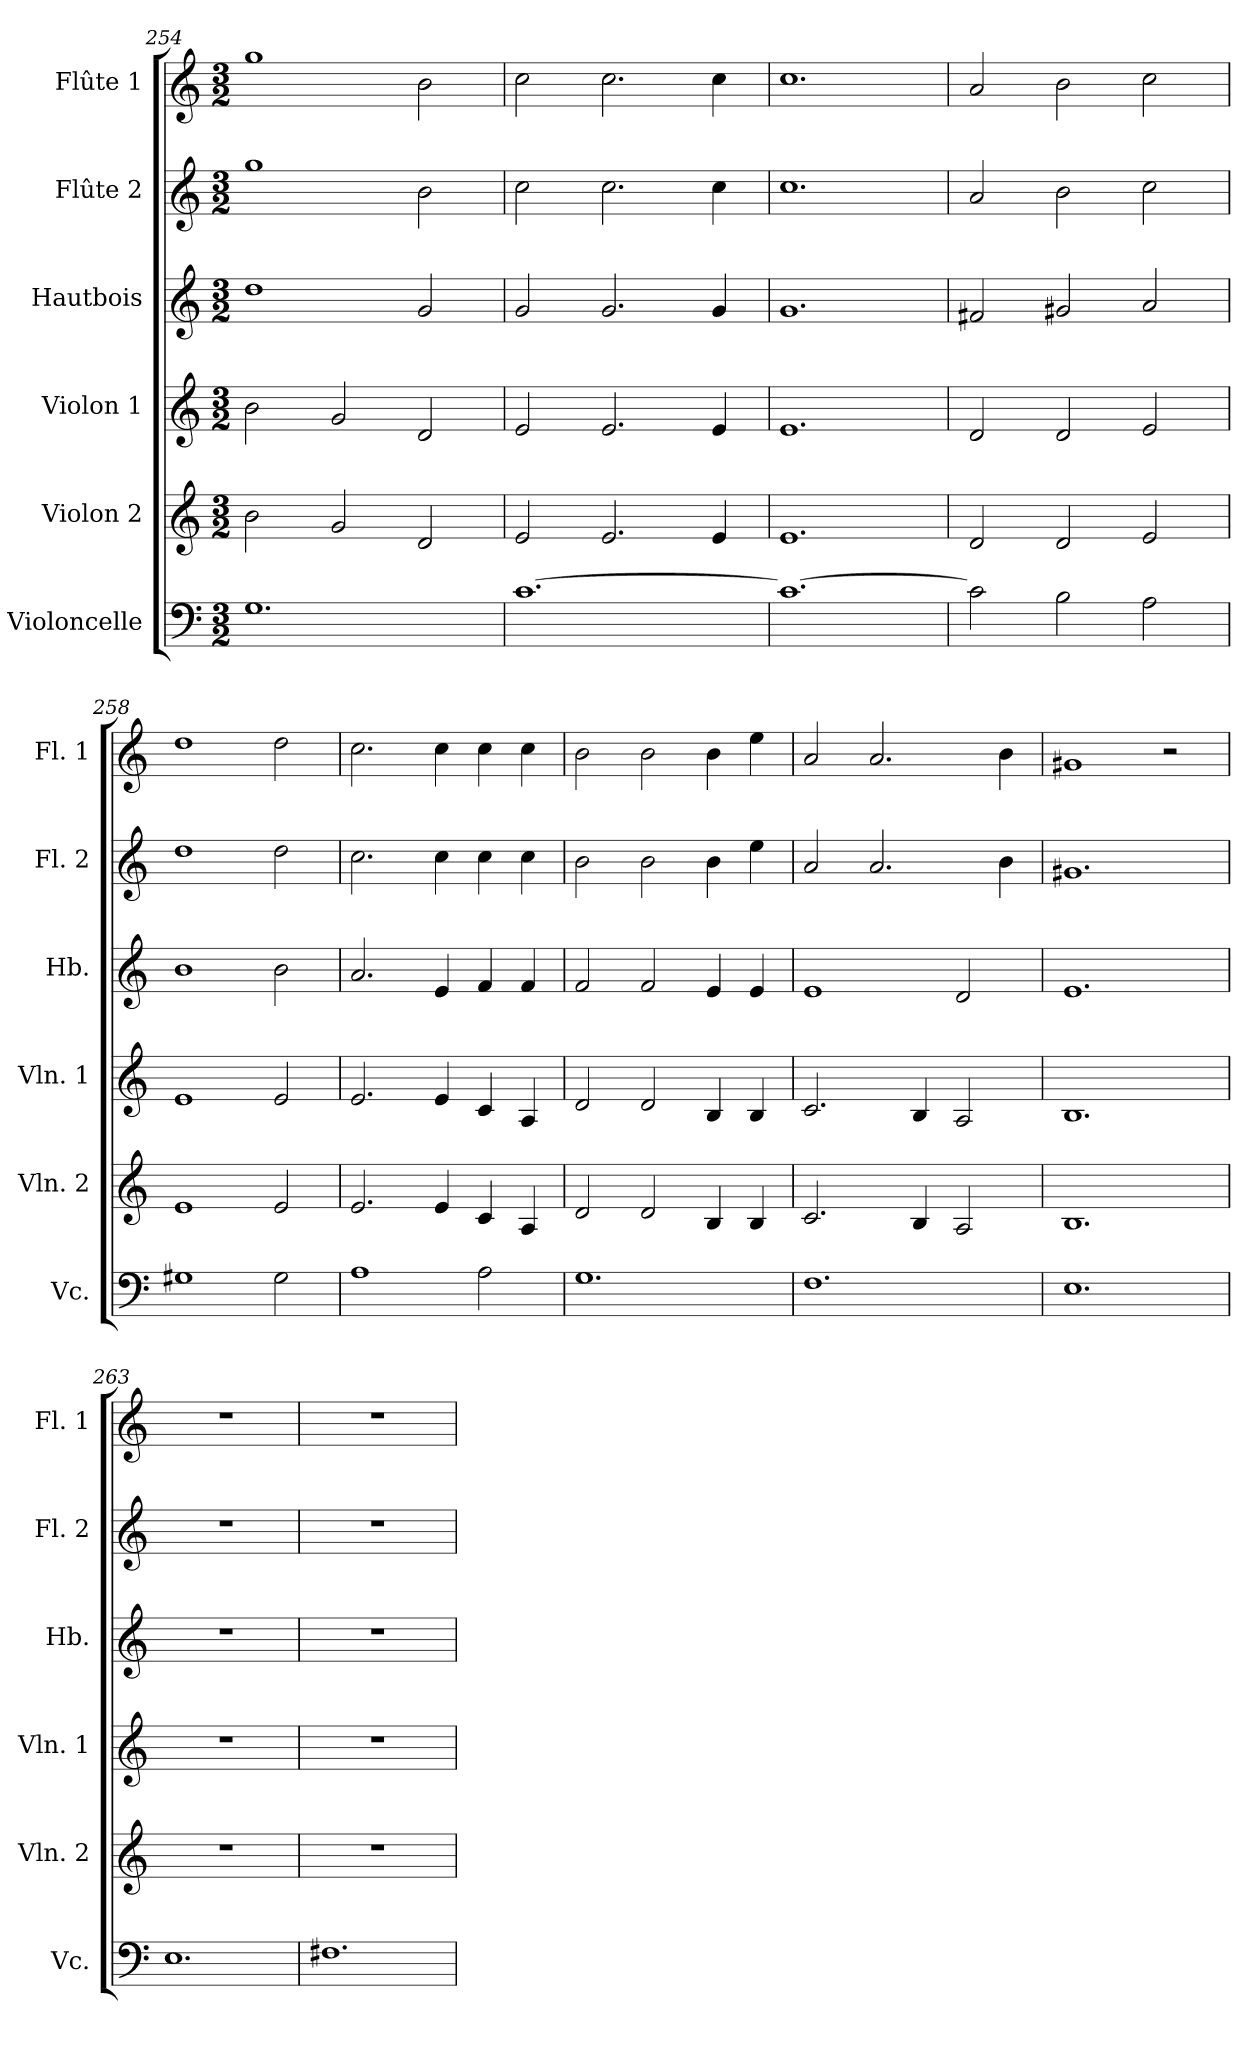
**kern	**kern	**kern	**kern	**kern	**kern
*part6	*part5	*part4	*part3	*part2	*part1
*staff6	*staff5	*staff4	*staff3	*staff2	*staff1
*I"Violoncelle	*I"Violon 2	*I"Violon 1	*I"Hautbois	*I"Flûte 2	*I"Flûte 1
*I'Vc.	*I'Vln. 2	*I'Vln. 1	*I'Hb.	*I'Fl. 2	*I'Fl. 1
*clefF4	*clefG2	*clefG2	*clefG2	*clefG2	*clefG2
*k[]	*k[]	*k[]	*k[]	*k[]	*k[]
*C:	*C:	*C:	*C:	*C:	*C:
*M3/2	*M3/2	*M3/2	*M3/2	*M3/2	*M3/2
=254	=254	=254	=254	=254	=254
1.G	2b\	2b\	1dd	1gg	1gg
.	2g/	2g/	.	.	.
.	2d/	2d/	2g/	2b\	2b\
=255	=255	=255	=255	=255	=255
[1.c	2e/	2e/	2g/	2cc\	2cc\
.	2.e/	2.e/	2.g/	2.cc\	2.cc\
.	4e/	4e/	4g/	4cc\	4cc\
=256	=256	=256	=256	=256	=256
1.c_	1.e	1.e	1.g	1.cc	1.cc
!!LO:PB:g=z
=257	=257	=257	=257	=257	=257
2c\]	2d/	2d/	2f#X/	2a/	2a/
2B\	2d/	2d/	2g#X/	2b\	2b\
2A\	2e/	2e/	2a/	2cc\	2cc\
=258	=258	=258	=258	=258	=258
1G#X	1e	1e	1b	1dd	1dd
2G#\	2e/	2e/	2b\	2dd\	2dd\
=259	=259	=259	=259	=259	=259
1A	2.e/	2.e/	2.a/	2.cc\	2.cc\
.	4e/	4e/	4e/	4cc\	4cc\
2A\	4c/	4c/	4f/	4cc\	4cc\
.	4A/	4A/	4f/	4cc\	4cc\
=260	=260	=260	=260	=260	=260
1.G	2d/	2d/	2f/	2b\	2b\
.	2d/	2d/	2f/	2b\	2b\
.	4B/	4B/	4e/	4b\	4b\
.	4B/	4B/	4e/	4ee\	4ee\
!!LO:PB:g=z
=261	=261	=261	=261	=261	=261
1.F	2.c/	2.c/	1e	2a/	2a/
.	.	.	.	2.a/	2.a/
.	4B/	4B/	.	.	.
.	2A/	2A/	2d/	.	.
.	.	.	.	4b\	4b\
=262	=262	=262	=262	=262	=262
1.E	1.B	1.B	1.e	1.g#X	1g#X
.	.	.	.	.	2r
=263	=263	=263	=263	=263	=263
1.E	1.r	1.r	1.r	1.r	1.r
=264	=264	=264	=264	=264	=264
1.F#X	1.r	1.r	1.r	1.r	1.r
=	=	=	=	=	=
*-	*-	*-	*-	*-	*-
